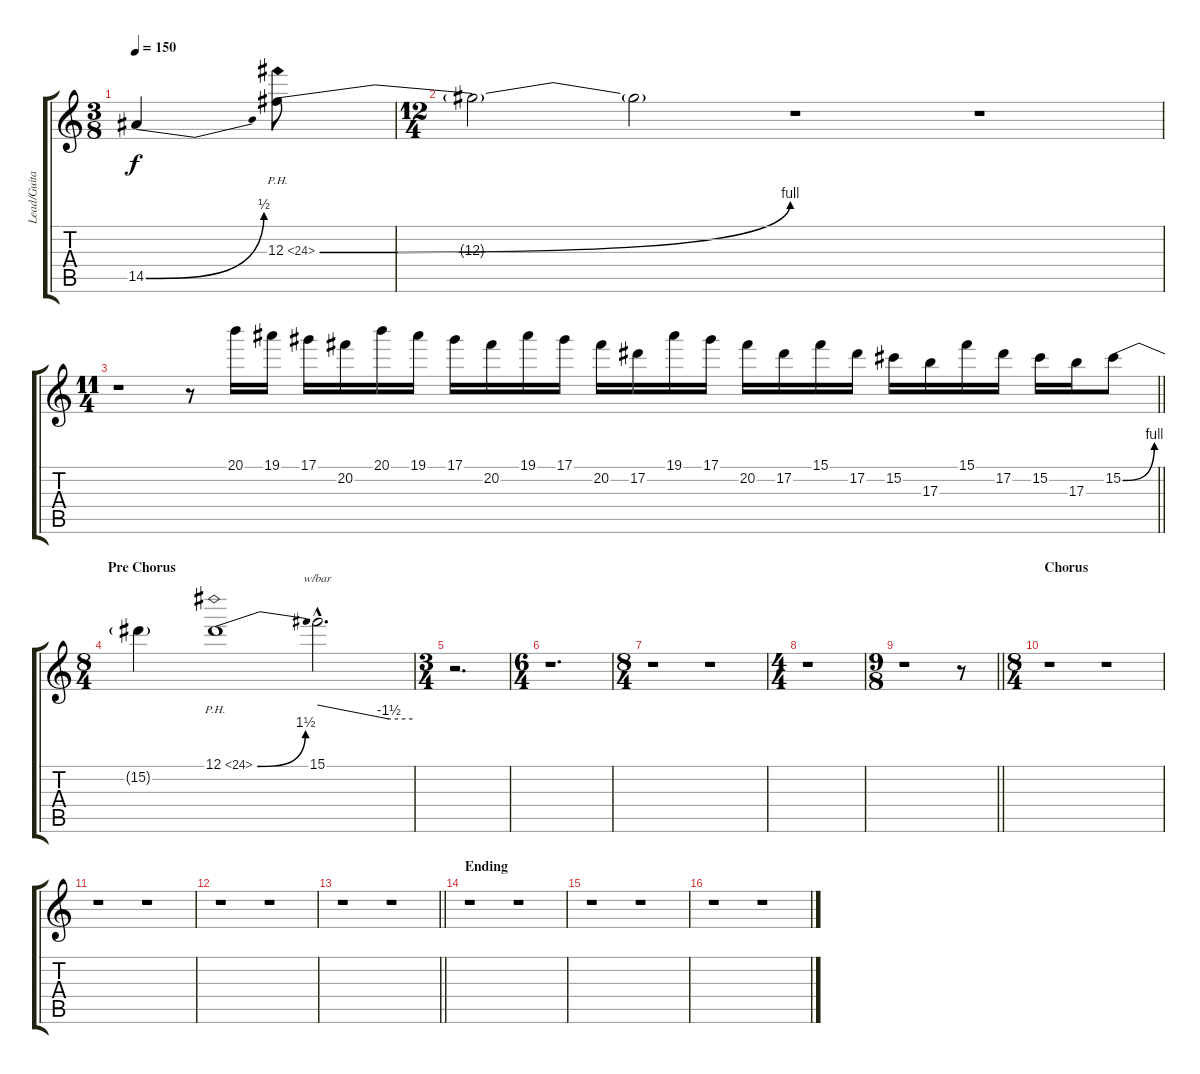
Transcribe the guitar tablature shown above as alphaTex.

\track ("Lead/Guitar solo" "Lead/Guita") {instrument overdrivenguitar}
\staff {score tabs}
\tuning (Eb4 Bb3 Gb3 Db3 Ab2 Eb2) {hide}
\ts (3 8)
\tempo 150
\clef g2
\ks c
14.5{be (bend 0 0 60 2)}.4{dy f} 12.3{be (bend 0 0 60 4) ph 12}.8 |
\ts (12 4)
12.3{t}.2 12.3{t}.2 r.1 r.1 |
\ts (11 4)
\barLineRight lightlight
r.1 r.8 20.1.16 19.1.16 17.1.16 20.2.16 20.1.16 19.1.16 17.1.16 20.2.16 19.1.16 17.1.16 20.2.16 17.2.16 19.1.16 17.1.16 20.2.16 17.2.16 15.1.16 17.2.16 15.2.16 17.3.16 15.1.16 17.2.16 15.2.16 17.3.16 15.2{be (bend 0 0 60 4)}.8 |
\ts (8 4)
\section ("" "Pre Chorus")
15.2{t}.4 12.1{be (bend 0 0 60 6) ph 12}.1 15.1{hac}.2{d tbe (custom default 0 0 45 -6 60 -6)} |
\ts (3 4)
r.2{d} |
\ts (6 4)
r.1{d} |
\ts (8 4)
r.1 r.1 |
\ts (4 4)
r.1 |
\ts (9 8)
\barLineRight lightlight
r.1 r.8 |
\ts (8 4)
\section ("" "Chorus")
r.1 r.1 |
r.1 r.1 |
r.1 r.1 |
\barLineRight lightlight
r.1 r.1 |
\section ("" "Ending")
r.1 r.1 |
r.1 r.1 |
r.1 r.1
